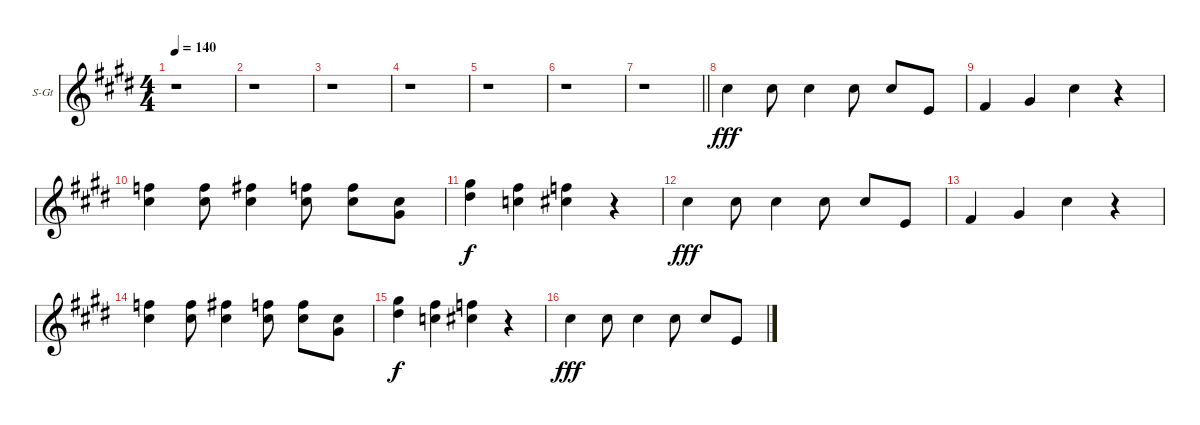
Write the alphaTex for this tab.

\bracketExtendMode groupsimilarinstruments
\firstSystemTrackNameOrientation horizontal
\otherSystemsTrackNameOrientation horizontal
\track ("Billi Joe [voice]" "S-Gt") {instrument tenorsax}
\staff {score}
\tuning (E4 B3 G3 D3 A2 E2)
\displaytranspose 12
\ts (4 4)
\tempo 140
\clef g2
\ks e
r.1{dy ff} |
r.1 |
r.1 |
r.1 |
r.1 |
r.1 |
\barLineRight lightlight
r.1 |
6.3.4{dy fff} 6.3.8 6.3.4 6.3.8 6.3.8 2.4.8 |
4.4.4 6.4.4 6.3.4 r.4 |
(6.2 6.3).4 (6.2 6.3).8 (7.2 6.3).4 (6.2 6.3).8 (6.2 6.3).8 (2.2 1.3).8 |
(4.1 4.2).4{dy f} (2.1 1.2).4 (1.1 2.2).4 r.4 |
6.3.4{dy fff} 6.3.8 6.3.4 6.3.8 6.3.8 2.4.8 |
4.4.4 6.4.4 6.3.4 r.4 |
(6.2 6.3).4 (6.2 6.3).8 (7.2 6.3).4 (6.2 6.3).8 (6.2 6.3).8 (2.2 1.3).8 |
(4.1 4.2).4{dy f} (2.1 1.2).4 (1.1 2.2).4 r.4 |
6.3.4{dy fff} 6.3.8 6.3.4 6.3.8 6.3.8 2.4.8
